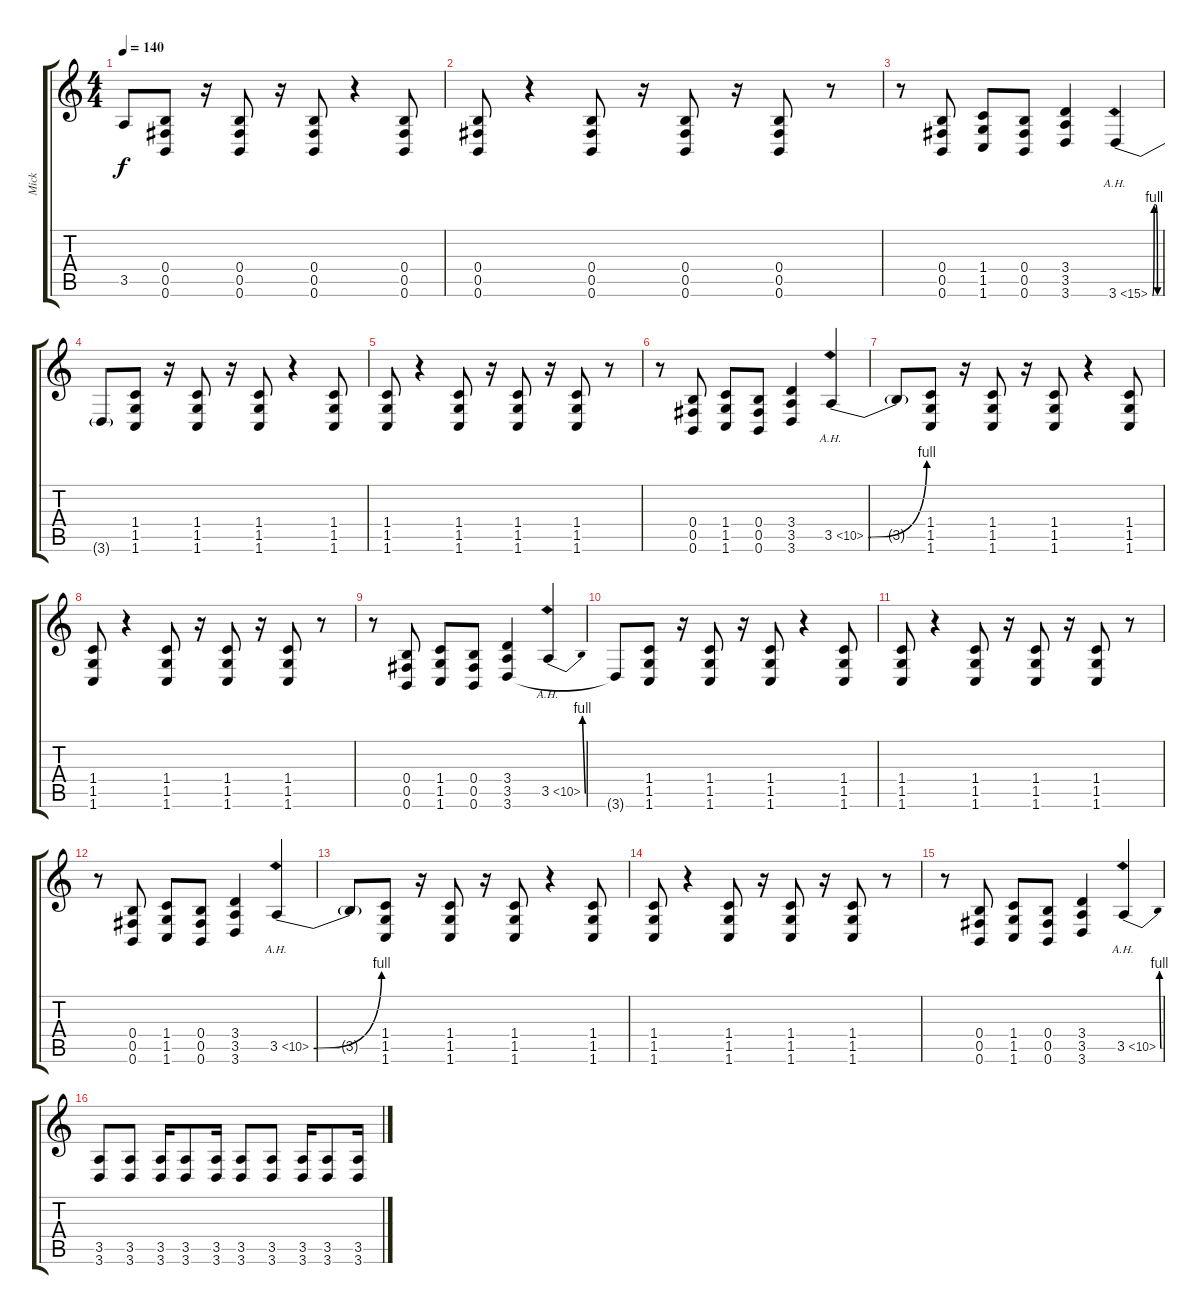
\track ("Mick" "Mick") {instrument distortionguitar}
\staff {score tabs}
\tuning (Db4 Ab3 E3 B2 Gb2 B1) {hide}
\ts (4 4)
\tempo 140
\clef g2
\ks c
3.5{t}.8{dy f} (0.4 0.5 0.6).8 r.16 (0.4 0.5 0.6).8 r.16 (0.4 0.5 0.6).8 r.4 (0.4 0.5 0.6).8 |
(0.4 0.5 0.6).8 r.4 (0.4 0.5 0.6).8 r.16 (0.4 0.5 0.6).8 r.16 (0.4 0.5 0.6).8 r.8 |
r.8 (0.4 0.5 0.6).8 (1.4 1.5 1.6).8 (0.4 0.5 0.6).8 (3.4 3.5 3.6).4 3.6{be (custom 0 0 15 4 30 4 45 0 60 0) ah 12}.4 |
3.6{t}.8 (1.4 1.5 1.6).8 r.16 (1.4 1.5 1.6).8 r.16 (1.4 1.5 1.6).8 r.4 (1.4 1.5 1.6).8 |
(1.4 1.5 1.6).8 r.4 (1.4 1.5 1.6).8 r.16 (1.4 1.5 1.6).8 r.16 (1.4 1.5 1.6).8 r.8 |
r.8 (0.4 0.5 0.6).8 (1.4 1.5 1.6).8 (0.4 0.5 0.6).8 (3.4 3.5 3.6).4 3.5{be (bend 0 0 60 4) ah 7}.4 |
3.5{t}.8 (1.4 1.5 1.6).8 r.16 (1.4 1.5 1.6).8 r.16 (1.4 1.5 1.6).8 r.4 (1.4 1.5 1.6).8 |
(1.4 1.5 1.6).8 r.4 (1.4 1.5 1.6).8 r.16 (1.4 1.5 1.6).8 r.16 (1.4 1.5 1.6).8 r.8 |
r.8 (0.4 0.5 0.6).8 (1.4 1.5 1.6).8 (0.4 0.5 0.6).8 (3.4 3.5 3.6).4 3.5{be (bend 0 0 60 4) ah 7}.4 |
3.6{t}.8 (1.4 1.5 1.6).8 r.16 (1.4 1.5 1.6).8 r.16 (1.4 1.5 1.6).8 r.4 (1.4 1.5 1.6).8 |
(1.4 1.5 1.6).8 r.4 (1.4 1.5 1.6).8 r.16 (1.4 1.5 1.6).8 r.16 (1.4 1.5 1.6).8 r.8 |
r.8 (0.4 0.5 0.6).8 (1.4 1.5 1.6).8 (0.4 0.5 0.6).8 (3.4 3.5 3.6).4 3.5{be (bend 0 0 60 4) ah 7}.4 |
3.5{t}.8 (1.4 1.5 1.6).8 r.16 (1.4 1.5 1.6).8 r.16 (1.4 1.5 1.6).8 r.4 (1.4 1.5 1.6).8 |
(1.4 1.5 1.6).8 r.4 (1.4 1.5 1.6).8 r.16 (1.4 1.5 1.6).8 r.16 (1.4 1.5 1.6).8 r.8 |
r.8 (0.4 0.5 0.6).8 (1.4 1.5 1.6).8 (0.4 0.5 0.6).8 (3.4 3.5 3.6).4 3.5{be (bend 0 0 60 4) ah 7}.4 |
(3.5 3.6).8 (3.5 3.6).8 (3.5 3.6).16 (3.5 3.6).8 (3.5 3.6).16 (3.5 3.6).8 (3.5 3.6).8 (3.5 3.6).16 (3.5 3.6).8 (3.5 3.6).16
